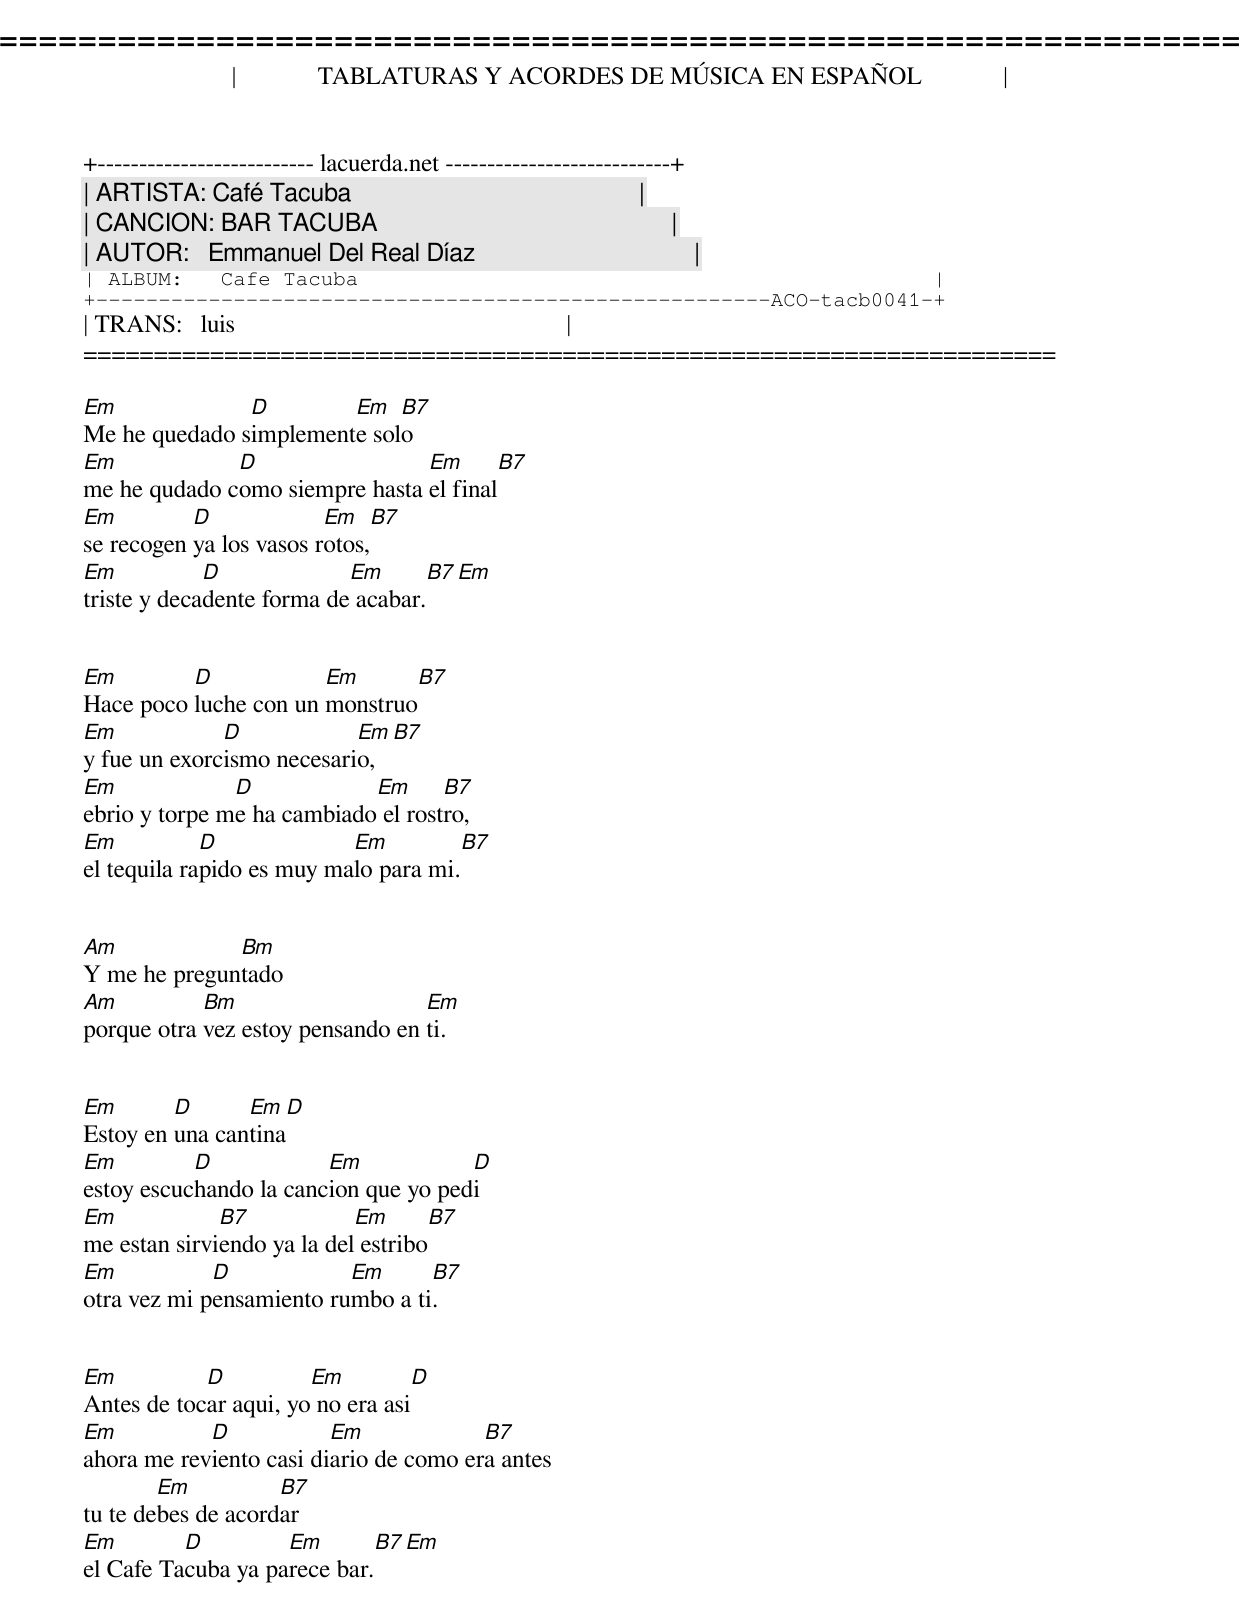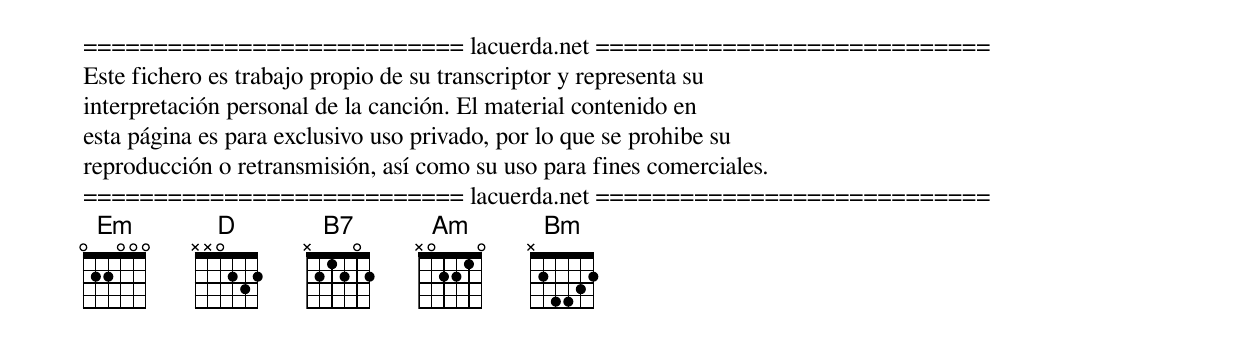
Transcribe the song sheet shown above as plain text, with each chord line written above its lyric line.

=====================================================================
|             TABLATURAS Y ACORDES DE MÚSICA EN ESPAÑOL             |
+-------------------------- lacuerda.net ---------------------------+
| ARTISTA: Café Tacuba                                              |
| CANCION: BAR TACUBA                                               |
| AUTOR:   Emmanuel Del Real Díaz                                   |
| ALBUM:   Cafe Tacuba                                              |
+------------------------------------------------------ACO-tacb0041-+
| TRANS:   luis                                                     |
=====================================================================

Em             D        Em   B7
Me he quedado simplemente solo
Em            D                 Em            B7
me he qudado como siempre hasta el final
Em         D             Em    B7
se recogen ya los vasos rotos,
Em           D             Em      B7   Em
triste y decadente forma de acabar.


Em        D            Em      B7
Hace poco luche con un monstruo
Em            D            Em      B7
y fue un exorcismo necesario,
Em             D            Em      B7
ebrio y torpe me ha cambiado el rostro,
Em           D             Em         B7
el tequila rapido es muy malo para mi.


Am            Bm
Y me he preguntado
Am          Bm                    Em
porque otra vez estoy pensando en ti.


Em       D      Em   D
Estoy en una cantina
Em         D            Em            D
estoy escuchando la cancion que yo pedi
Em            B7            Em      B7
me estan sirviendo ya la del estribo
Em           D            Em      B7
otra vez mi pensamiento rumbo a ti.


Em          D          Em          D
Antes de tocar aqui, yo no era asi
Em          D            Em             B7
ahora me reviento casi diario de como era antes
        Em          B7
tu te debes de acordar
Em        D         Em        B7    Em
el Cafe Tacuba ya parece bar.


=========================== lacuerda.net ============================
Este fichero es trabajo propio de su transcriptor y representa su
interpretación personal de la canción. El material contenido en
esta página es para exclusivo uso privado, por lo que se prohibe su
reproducción o retransmisión, así como su uso para fines comerciales.
=========================== lacuerda.net ============================
